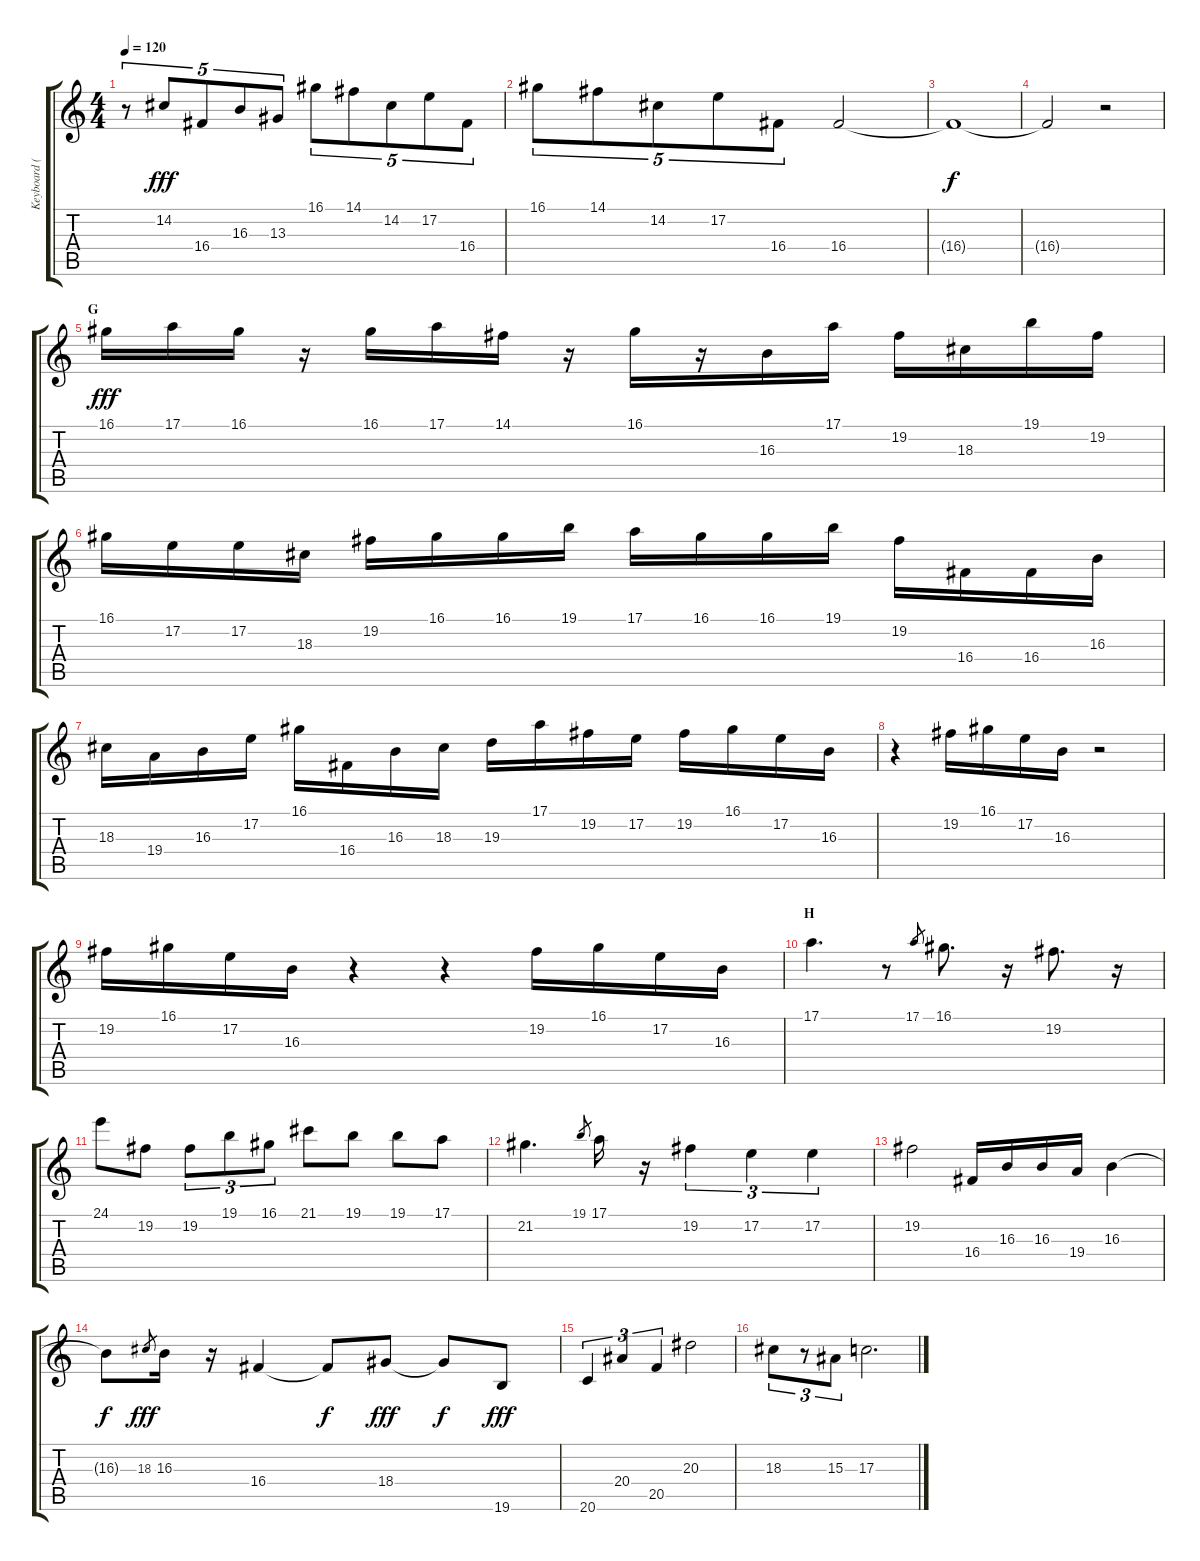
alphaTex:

\track ("Keyboard (Eddie Jobson)" "Keyboard (") {instrument synthbrass2}
\staff {score tabs}
\tuning (E4 B3 G3 D3 A2 E2) {hide}
\ts (4 4)
\tempo 120
\clef g2
\ks c
r.8{tu (5 4) dy fff} 14.2.8{tu (5 4)} 16.4.8{tu (5 4)} 16.3.8{tu (5 4)} 13.3.8{tu (5 4)} 16.1.8{tu (5 4)} 14.1.8{tu (5 4)} 14.2.8{tu (5 4)} 17.2.8{tu (5 4)} 16.4.8{tu (5 4)} |
16.1.8{tu (5 4)} 14.1.8{tu (5 4)} 14.2.8{tu (5 4)} 17.2.8{tu (5 4)} 16.4.8{tu (5 4)} 16.4.2 |
16.4{t}.1{dy f} |
16.4{t}.2 r.2 |
\section ("" "G")
16.1.16{dy fff} 17.1.16 16.1.16 r.16 16.1.16 17.1.16 14.1.16 r.16 16.1.16 r.16 16.3.16 17.1.16 19.2.16 18.3.16 19.1.16 19.2.16 |
16.1.16 17.2.16 17.2.16 18.3.16 19.2.16 16.1.16 16.1.16 19.1.16 17.1.16 16.1.16 16.1.16 19.1.16 19.2.16 16.4.16 16.4.16 16.3.16 |
18.3.16 19.4.16 16.3.16 17.2.16 16.1.16 16.4.16 16.3.16 18.3.16 19.3.16 17.1.16 19.2.16 17.2.16 19.2.16 16.1.16 17.2.16 16.3.16 |
r.4 19.2.16 16.1.16 17.2.16 16.3.16 r.2 |
19.2.16 16.1.16 17.2.16 16.3.16 r.4 r.4 19.2.16 16.1.16 17.2.16 16.3.16 |
\section ("" "H")
17.1.4{d} r.8 17.1.8{gr} 16.1.8{d} r.16 19.2.8{d} r.16 |
24.1.8 19.2.8 19.2.8{tu (3 2)} 19.1.8{tu (3 2)} 16.1.8{tu (3 2)} 21.1.8 19.1.8 19.1.8 17.1.8 |
21.2.4{d} 19.1.8{gr} 17.1.16 r.16 19.2.4{tu (3 2)} 17.2.4{tu (3 2)} 17.2.4{tu (3 2)} |
19.2.2 16.4.16 16.3.16 16.3.16 19.4.16 16.3.4 |
16.3{t}.8{dy f} 18.3.8{gr dy fff} 16.3.16 r.16 16.4.4 16.4{t}.8{dy f} 18.4.8{dy fff} 18.4{t}.8{dy f} 19.6.8{dy fff} |
20.6.4{tu (3 2)} 20.4.4{tu (3 2)} 20.5.4{tu (3 2)} 20.3.2 |
18.3.8{tu (3 2)} r.8{tu (3 2)} 15.3.8{tu (3 2)} 17.3.2{d}
